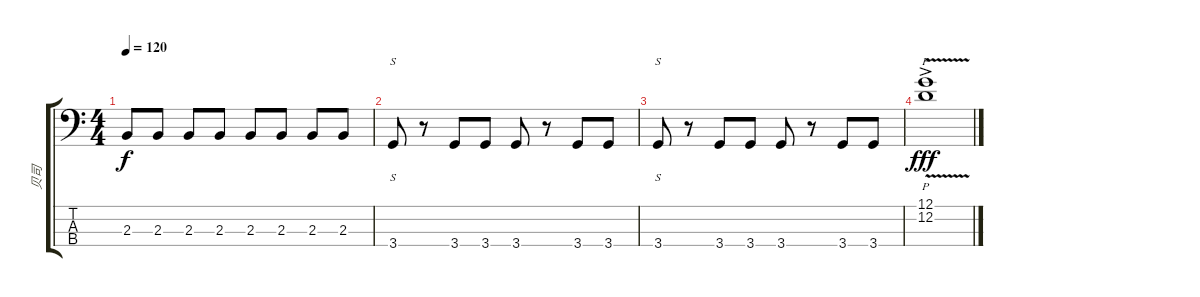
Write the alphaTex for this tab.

\track ("贝司" "贝司") {instrument electricbassfinger}
\staff {score tabs}
\tuning (G2 D2 A1 E1) {hide}
\ts (4 4)
\tempo 120
\clef f4
\ks c
2.3.8{dy f} 2.3.8 2.3.8 2.3.8 2.3.8 2.3.8 2.3.8 2.3.8 |
3.4.8{s} r.8 3.4.8 3.4.8 3.4.8 r.8 3.4.8 3.4.8 |
3.4.8{s} r.8 3.4.8 3.4.8 3.4.8 r.8 3.4.8 3.4.8 |
(12.1 12.2{v ac}).1{p dy fff}
